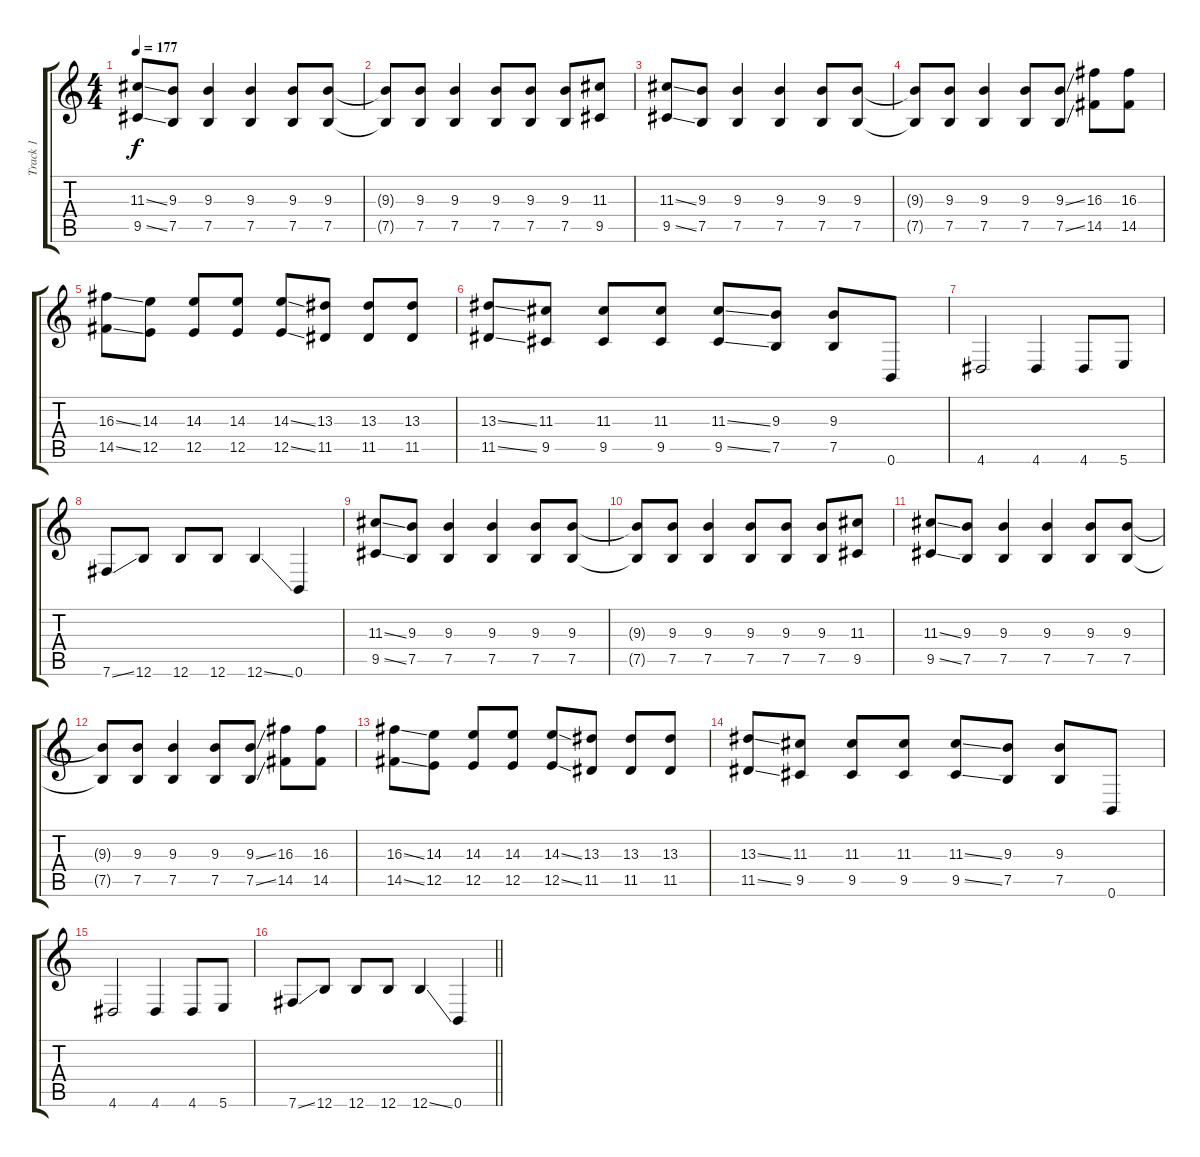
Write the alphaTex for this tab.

\track ("Track 1" "Track 1") {instrument electricguitarjazz}
\staff {score tabs}
\tuning (B3 Gb3 D3 A2 E2 B1) {hide}
\ts (4 4)
\tempo 177
\clef g2
\ks c
(11.3{ss} 9.5{ss}).8{dy f} (9.3 7.5).8 (9.3 7.5).4 (9.3 7.5).4 (9.3 7.5).8 (9.3 7.5).8 |
(9.3{t} 7.5{t}).8 (9.3 7.5).8 (9.3 7.5).4 (9.3 7.5).8 (9.3 7.5).8 (9.3 7.5).8 (11.3 9.5).8 |
(11.3{ss} 9.5{ss}).8 (9.3 7.5).8 (9.3 7.5).4 (9.3 7.5).4 (9.3 7.5).8 (9.3 7.5).8 |
(9.3{t} 7.5{t}).8 (9.3 7.5).8 (9.3 7.5).4 (9.3 7.5).8 (9.3{ss} 7.5{ss}).8 (16.3 14.5).8 (16.3 14.5).8 |
(16.3{ss} 14.5{ss}).8 (14.3 12.5).8 (14.3 12.5).8 (14.3 12.5).8 (14.3{ss} 12.5{ss}).8 (13.3 11.5).8 (13.3 11.5).8 (13.3 11.5).8 |
(13.3{ss} 11.5{ss}).8 (11.3 9.5).8 (11.3 9.5).8 (11.3 9.5).8 (11.3{ss} 9.5{ss}).8 (9.3 7.5).8 (9.3 7.5).8 0.6.8 |
4.6.2 4.6.4 4.6.8 5.6.8 |
7.6{ss}.8 12.6.8 12.6.8 12.6.8 12.6{ss}.4 0.6.4 |
(11.3{ss} 9.5{ss}).8 (9.3 7.5).8 (9.3 7.5).4 (9.3 7.5).4 (9.3 7.5).8 (9.3 7.5).8 |
(9.3{t} 7.5{t}).8 (9.3 7.5).8 (9.3 7.5).4 (9.3 7.5).8 (9.3 7.5).8 (9.3 7.5).8 (11.3 9.5).8 |
(11.3{ss} 9.5{ss}).8 (9.3 7.5).8 (9.3 7.5).4 (9.3 7.5).4 (9.3 7.5).8 (9.3 7.5).8 |
(9.3{t} 7.5{t}).8 (9.3 7.5).8 (9.3 7.5).4 (9.3 7.5).8 (9.3{ss} 7.5{ss}).8 (16.3 14.5).8 (16.3 14.5).8 |
(16.3{ss} 14.5{ss}).8 (14.3 12.5).8 (14.3 12.5).8 (14.3 12.5).8 (14.3{ss} 12.5{ss}).8 (13.3 11.5).8 (13.3 11.5).8 (13.3 11.5).8 |
(13.3{ss} 11.5{ss}).8 (11.3 9.5).8 (11.3 9.5).8 (11.3 9.5).8 (11.3{ss} 9.5{ss}).8 (9.3 7.5).8 (9.3 7.5).8 0.6.8 |
4.6.2 4.6.4 4.6.8 5.6.8 |
\barLineRight lightlight
7.6{ss}.8 12.6.8 12.6.8 12.6.8 12.6{ss}.4 0.6.4
